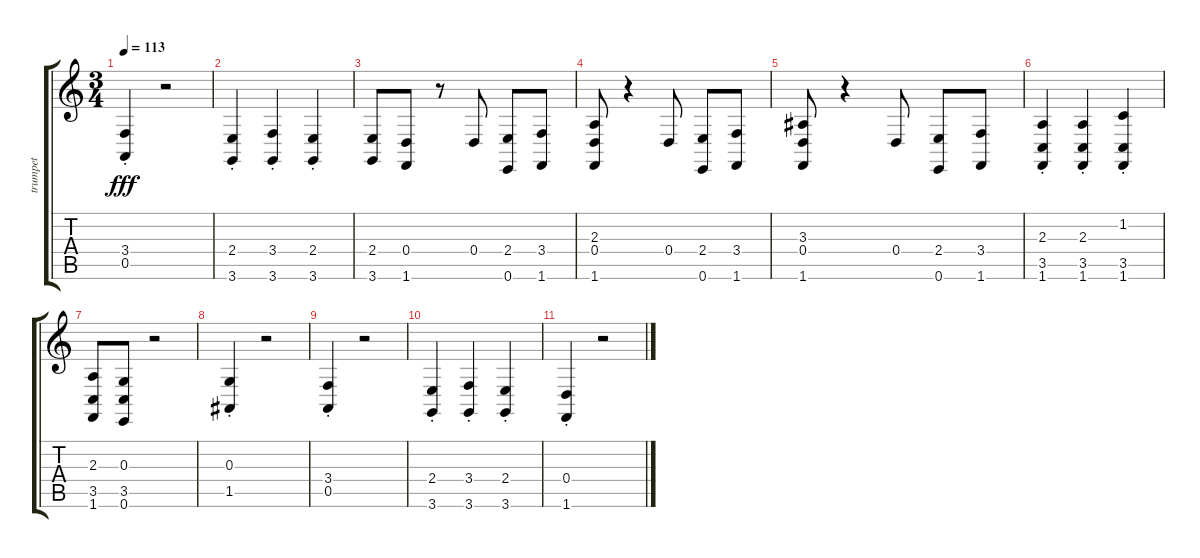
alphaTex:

\track ("trumpet" "trumpet") {instrument trumpet}
\staff {score tabs}
\tuning (E4 B3 G3 D3 A2 E2) {hide}
\ts (3 4)
\tempo 113
\clef g2
\ks c
(3.4{st} 0.5{st}).4{dy fff} r.2 |
(2.4{st} 3.6{st}).4 (3.4{st} 3.6{st}).4 (2.4{st} 3.6{st}).4 |
(2.4 3.6).8 (0.4 1.6).8 r.8 0.4.8 (2.4 0.6).8 (3.4 1.6).8 |
(2.3 0.4 1.6).8 r.4 0.4.8 (2.4 0.6).8 (3.4 1.6).8 |
(3.3 0.4 1.6).8 r.4 0.4.8 (2.4 0.6).8 (3.4 1.6).8 |
(2.3{st} 3.5{st} 1.6{st}).4 (2.3{st} 3.5{st} 1.6{st}).4 (1.2{st} 3.5{st} 1.6{st}).4 |
(2.3 3.5 1.6).8 (0.3 3.5 0.6).8 r.2 |
(0.3{st} 1.5{st}).4 r.2 |
(3.4{st} 0.5{st}).4 r.2 |
(2.4{st} 3.6{st}).4 (3.4{st} 3.6{st}).4 (2.4{st} 3.6{st}).4 |
(0.4{st} 1.6{st}).4 r.2
